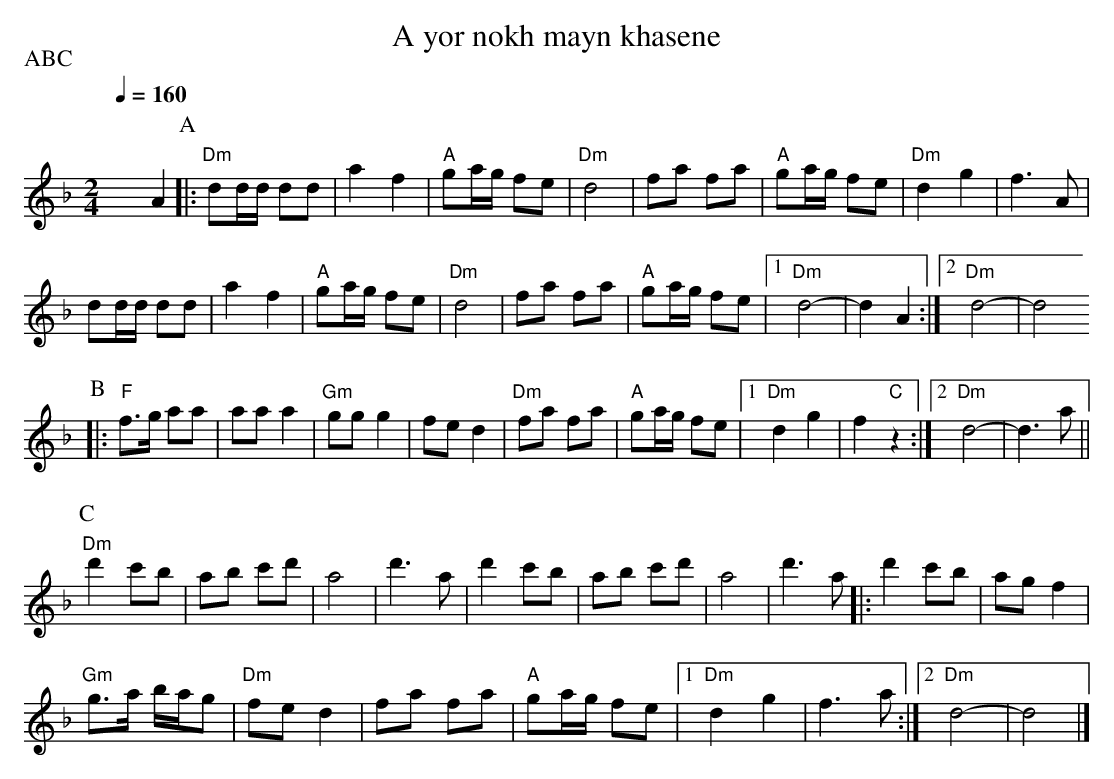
X:1
T:A yor nokh mayn khasene
P:ABC
Q:1/4=160
M:2/4
L:1/8
K:Dm
x2 A2 \
P:A
|: "Dm"dd/d/ dd | a2f2 | "A"ga/g/ fe | "Dm"d4 | fa fa | "A"ga/g/ fe | "Dm"d2 g2 | f3 A|
dd/d/ dd | a2 f2 | "A"ga/g/ fe | "Dm"d4 | fa fa | "A"ga/g/ fe |1 "Dm"d4- | d2 A2 :|2 "Dm"d4-- | d4
P:B
|: "F"f>g aa | \
aa a2 | "Gm"gg g2 | fe d2 | \
"Dm"fa fa | "A"ga/g/ fe |1 \
"Dm"d2 g2 | f2 "C"z2 \
:|2 "Dm"d4- | \
d3 a ||
P:C
"Dm"d'2 c'b | \
ab c'd' | a4 | d'3 a |\
d'2 c'b | \
ab c'd' | a4 | d'3 a |: \
d'2 c'b | ag f2 |
"Gm"g>a b/a/g | "Dm"fe d2 | fa fa | "A"ga/g/ fe |1 "Dm"d2 g2 | f3 a :|2 "Dm"d4- | \
d4 |]
